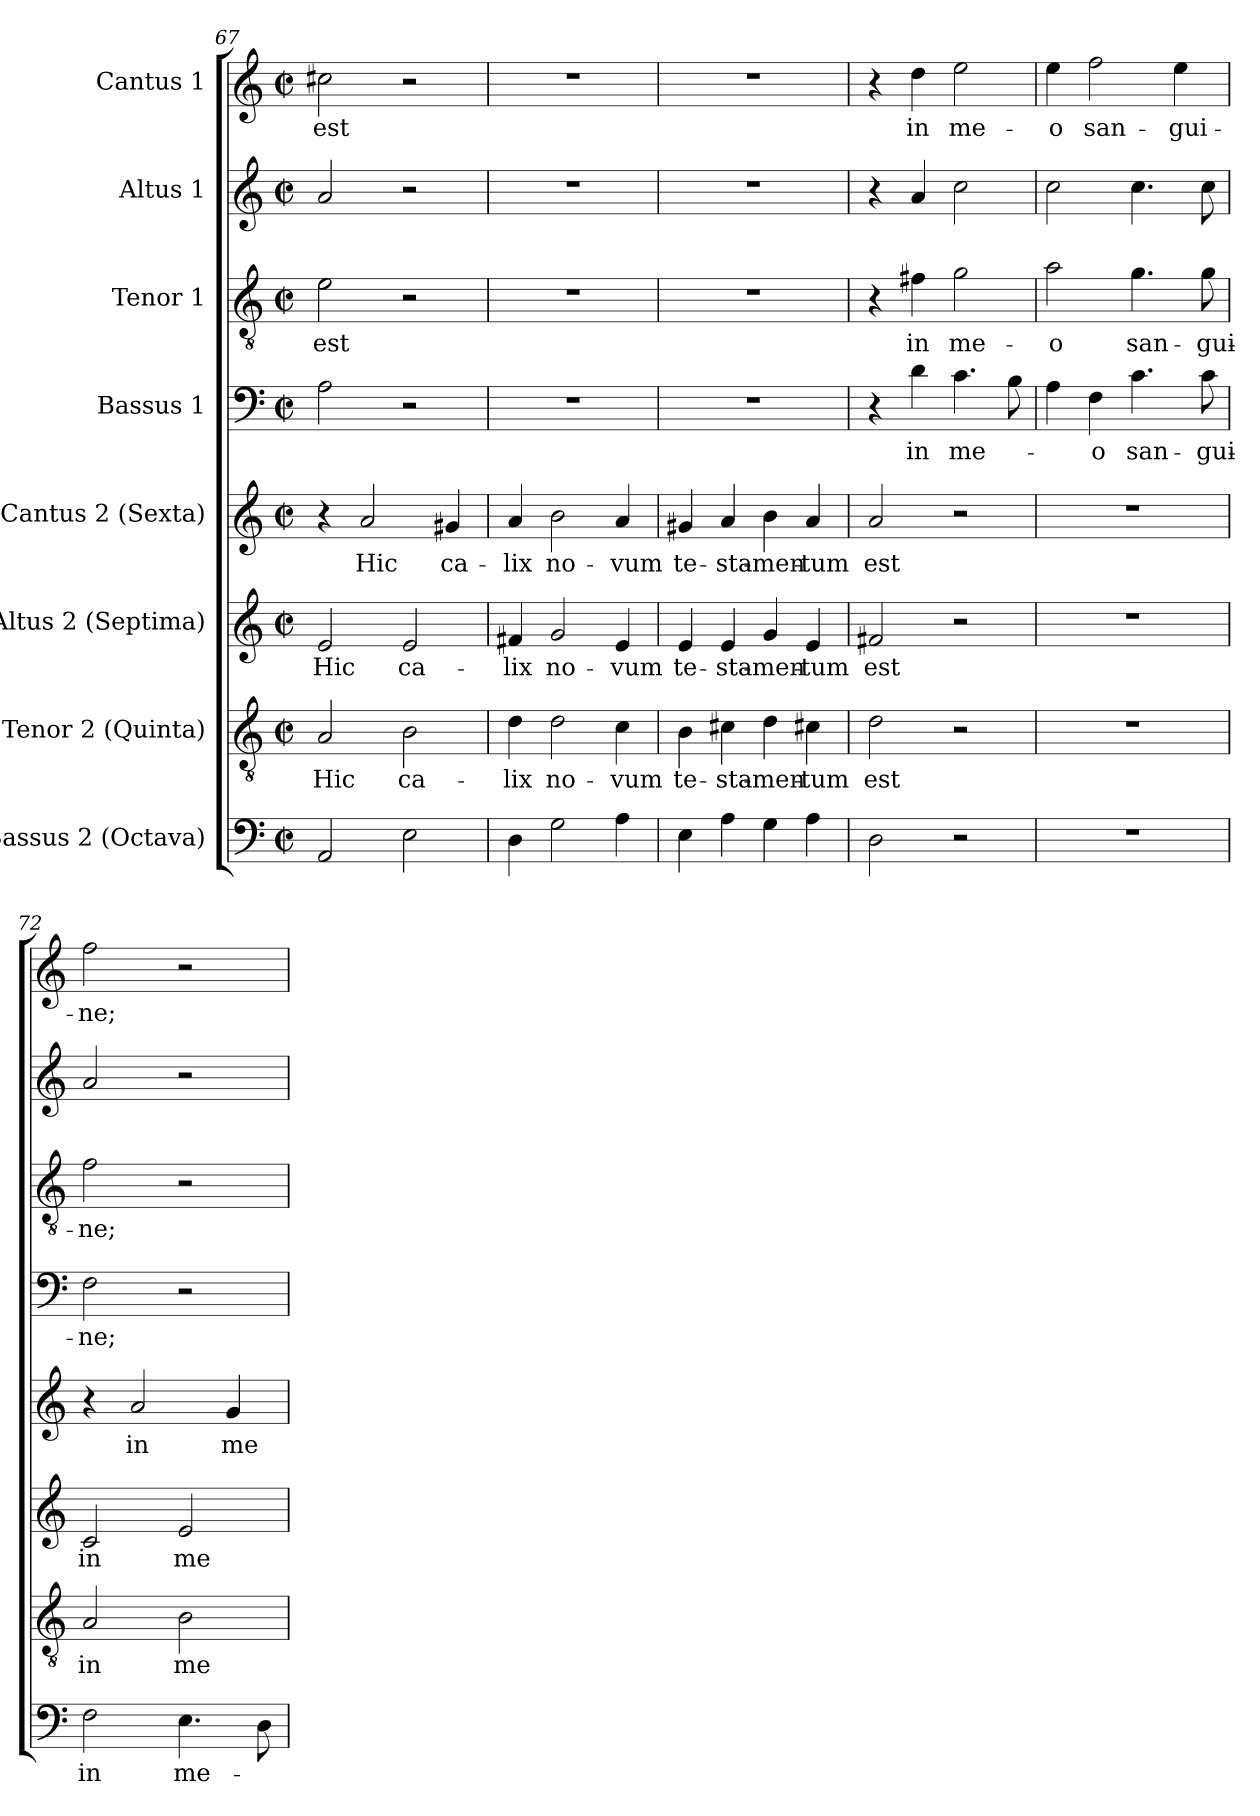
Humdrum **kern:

**kern	**text	**kern	**text	**kern	**text	**kern	**text	**kern	**text	**kern	**text	**kern	**kern	**text
*part8	*part8	*part7	*part7	*part6	*part6	*part5	*part5	*part4	*part4	*part3	*part3	*part2	*part1	*part1
*staff8	*staff8	*staff7	*staff7	*staff6	*staff6	*staff5	*staff5	*staff4	*staff4	*staff3	*staff3	*staff2	*staff1	*staff1
*I"Bassus 2 (Octava)	*	*I"Tenor 2 (Quinta)	*	*I"Altus 2 (Septima)	*	*I"Cantus 2 (Sexta)	*	*I"Bassus 1	*	*I"Tenor 1	*	*I"Altus 1	*I"Cantus 1	*
!!LO:PB:g=z
*clefF4	*	*clefGv2	*	*clefG2	*	*clefG2	*	*clefF4	*	*clefGv2	*	*clefG2	*clefG2	*
*k[]	*	*k[]	*	*k[]	*	*k[]	*	*k[]	*	*k[]	*	*k[]	*k[]	*
*M2/2	*	*M2/2	*	*M2/2	*	*M2/2	*	*M2/2	*	*M2/2	*	*M2/2	*M2/2	*
*met(c|)	*	*met(c|)	*	*met(c|)	*	*met(c|)	*	*met(c|)	*	*met(c|)	*	*met(c|)	*met(c|)	*
=67	=67	=67	=67	=67	=67	=67	=67	=67	=67	=67	=67	=67	=67	=67
!	!	!	!LO:LY:b	!	!LO:LY:b	!	!	!	!	!	!LO:LY:b	!	!	!LO:LY:b
2AA/	.	2A/	Hic	2e/	Hic	4r	.	2A\	.	2e\	est	2a/	2cc#X\	est
!	!	!	!	!	!	!	!LO:LY:b	!	!	!	!	!	!	!
.	.	.	.	.	.	2a/	Hic	.	.	.	.	.	.	.
!	!	!	!LO:LY:b	!	!LO:LY:b	!	!	!	!	!	!	!	!	!
2E\	.	2B\	ca-	2e/	ca-	.	.	2r	.	2r	.	2r	2r	.
!	!	!	!	!	!	!	!LO:LY:b	!	!	!	!	!	!	!
.	.	.	.	.	.	4g#X/	ca-	.	.	.	.	.	.	.
=68	=68	=68	=68	=68	=68	=68	=68	=68	=68	=68	=68	=68	=68	=68
!	!	!	!LO:LY:b	!	!LO:LY:b	!	!LO:LY:b	!	!	!	!	!	!	!
4D\	.	4d\	-lix	4f#X/	-lix	4a/	-lix	1r	.	1r	.	1r	1r	.
!	!	!	!LO:LY:b	!	!LO:LY:b	!	!LO:LY:b	!	!	!	!	!	!	!
2G\	.	2d\	no-	2g/	no-	2b\	no-	.	.	.	.	.	.	.
!	!	!	!LO:LY:b	!	!LO:LY:b	!	!LO:LY:b	!	!	!	!	!	!	!
4A\	.	4c\	-vum	4e/	-vum	4a/	-vum	.	.	.	.	.	.	.
=69	=69	=69	=69	=69	=69	=69	=69	=69	=69	=69	=69	=69	=69	=69
!	!	!	!LO:LY:b	!	!LO:LY:b	!	!LO:LY:b	!	!	!	!	!	!	!
4E\	.	4B\	te-	4e/	te-	4g#X/	te-	1r	.	1r	.	1r	1r	.
!	!	!	!LO:LY:b	!	!LO:LY:b	!	!LO:LY:b	!	!	!	!	!	!	!
4A\	.	4c#X\	-sta-	4e/	-sta-	4a/	-sta-	.	.	.	.	.	.	.
!	!	!	!LO:LY:b	!	!LO:LY:b	!	!LO:LY:b	!	!	!	!	!	!	!
4G\	.	4d\	-men-	4g/	-men-	4b\	-men-	.	.	.	.	.	.	.
!	!	!	!LO:LY:b	!	!LO:LY:b	!	!LO:LY:b	!	!	!	!	!	!	!
4A\	.	4c#X\	-tum	4e/	-tum	4a/	-tum	.	.	.	.	.	.	.
=70	=70	=70	=70	=70	=70	=70	=70	=70	=70	=70	=70	=70	=70	=70
!	!	!	!LO:LY:b	!	!LO:LY:b	!	!LO:LY:b	!	!	!	!	!	!	!
2D\	.	2d\	est	2f#X/	est	2a/	est	4r	.	4r	.	4r	4r	.
!	!	!	!	!	!	!	!	!	!LO:LY:b	!	!LO:LY:b	!	!	!LO:LY:b
.	.	.	.	.	.	.	.	4d\	in	4f#X\	in	4a/	4dd\	in
!	!	!	!	!	!	!	!	!	!LO:LY:b	!	!LO:LY:b	!	!	!LO:LY:b
2r	.	2r	.	2r	.	2r	.	4.c\	me-	2g\	me-	2cc\	2ee\	me-
.	.	.	.	.	.	.	.	8B\	.	.	.	.	.	.
=71	=71	=71	=71	=71	=71	=71	=71	=71	=71	=71	=71	=71	=71	=71
!	!	!	!	!	!	!	!	!	!	!	!LO:LY:b	!	!	!LO:LY:b
1r	.	1r	.	1r	.	1r	.	4A\	.	2a\	-o	2cc\	4ee\	-o
!	!	!	!	!	!	!	!	!	!LO:LY:b	!	!	!	!	!LO:LY:b
.	.	.	.	.	.	.	.	4F\	-o	.	.	.	2ff\	san-
!	!	!	!	!	!	!	!	!	!LO:LY:b	!	!LO:LY:b	!	!	!
.	.	.	.	.	.	.	.	4.c\	san-	4.g\	san-	4.cc\	.	.
!	!	!	!	!	!	!	!	!	!	!	!	!	!	!LO:LY:b
.	.	.	.	.	.	.	.	.	.	.	.	.	4ee\	-gui-
!	!	!	!	!	!	!	!	!	!LO:LY:b	!	!LO:LY:b	!	!	!
.	.	.	.	.	.	.	.	8c\	-gui-	8g\	-gui-	8cc\	.	.
=72	=72	=72	=72	=72	=72	=72	=72	=72	=72	=72	=72	=72	=72	=72
!	!LO:LY:b	!	!LO:LY:b	!	!LO:LY:b	!	!	!	!LO:LY:b	!	!LO:LY:b	!	!	!LO:LY:b
2F\	in	2A/	in	2c/	in	4r	.	2F\	-ne;	2f\	-ne;	2a/	2ff\	-ne;
!	!	!	!	!	!	!	!LO:LY:b	!	!	!	!	!	!	!
.	.	.	.	.	.	2a/	in	.	.	.	.	.	.	.
!	!LO:LY:b	!	!LO:LY:b	!	!LO:LY:b	!	!	!	!	!	!	!	!	!
4.E\	me-	2B\	me-	2e/	me-	.	.	2r	.	2r	.	2r	2r	.
!	!	!	!	!	!	!	!LO:LY:b	!	!	!	!	!	!	!
.	.	.	.	.	.	4g/	me-	.	.	.	.	.	.	.
8D\	.	.	.	.	.	.	.	.	.	.	.	.	.	.
=	=	=	=	=	=	=	=	=	=	=	=	=	=	=
*-	*-	*-	*-	*-	*-	*-	*-	*-	*-	*-	*-	*-	*-	*-
